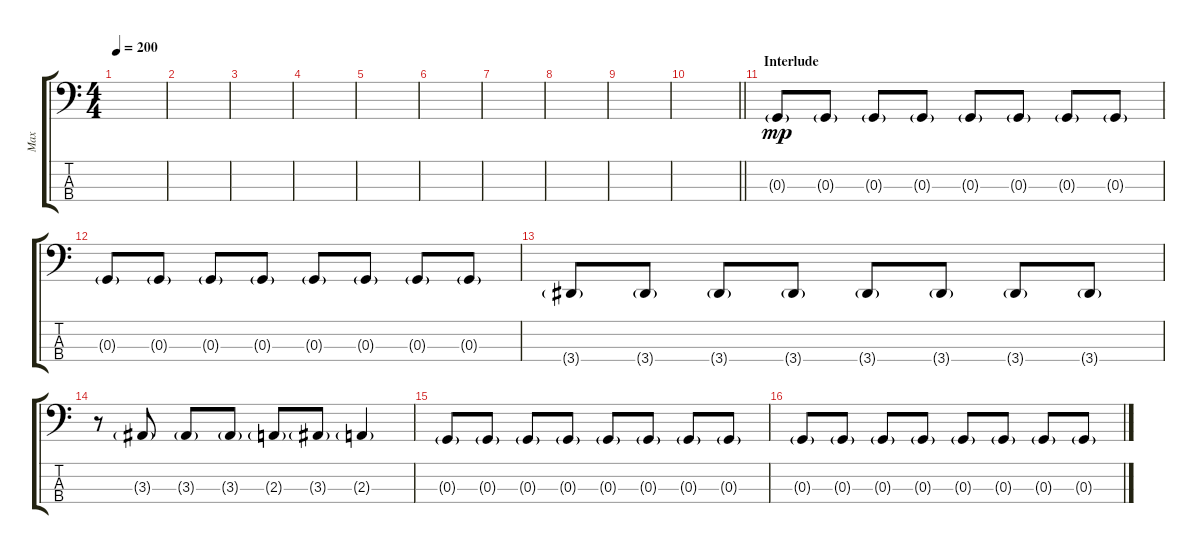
\track ("Max" "Max") {instrument distortionguitar}
\staff {score tabs}
\tuning (F2 C2 G1 C1) {hide}
\ts (4 4)
\tempo 200
\clef f4
\ks c
|
|
|
|
|
|
|
|
|
\barLineRight lightlight
|
\section ("" "Interlude")
0.3{g}.8{dy mp} 0.3{g}.8 0.3{g}.8 0.3{g}.8 0.3{g}.8 0.3{g}.8 0.3{g}.8 0.3{g}.8 |
0.3{g}.8 0.3{g}.8 0.3{g}.8 0.3{g}.8 0.3{g}.8 0.3{g}.8 0.3{g}.8 0.3{g}.8 |
3.4{g}.8 3.4{g}.8 3.4{g}.8 3.4{g}.8 3.4{g}.8 3.4{g}.8 3.4{g}.8 3.4{g}.8 |
r.8 3.3{g}.8 3.3{g}.8 3.3{g}.8 2.3{g}.8 3.3{g}.8 2.3{g}.4 |
0.3{g}.8 0.3{g}.8 0.3{g}.8 0.3{g}.8 0.3{g}.8 0.3{g}.8 0.3{g}.8 0.3{g}.8 |
0.3{g}.8 0.3{g}.8 0.3{g}.8 0.3{g}.8 0.3{g}.8 0.3{g}.8 0.3{g}.8 0.3{g}.8
